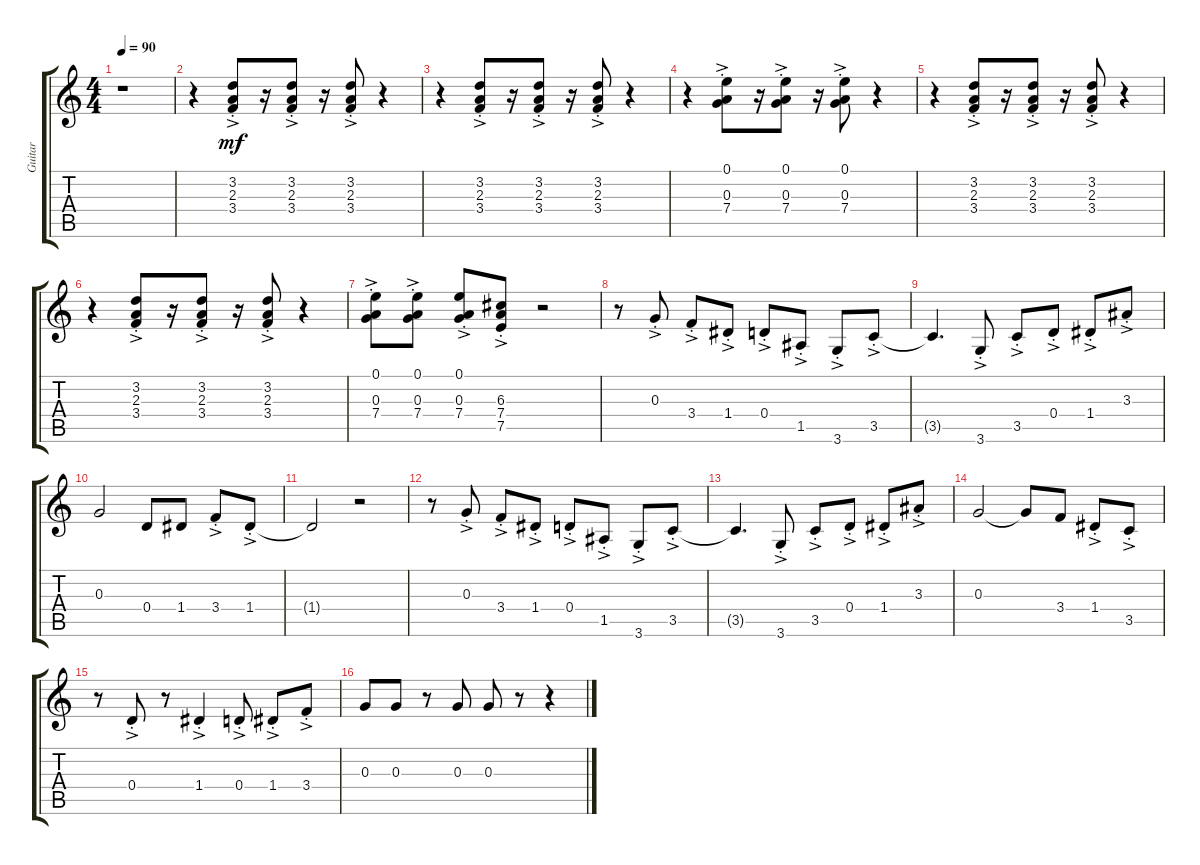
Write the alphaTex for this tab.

\track ("Guitar" "Guitar") {instrument electricguitarclean}
\staff {score tabs}
\tuning (E4 B3 G3 D3 A2 E2) {hide}
\ts (4 4)
\tempo 90
\clef g2
\ks c
r.1{dy mf} |
r.4 (3.2{ac st} 2.3{ac st} 3.4{ac st}).8 r.16 (3.2{ac st} 2.3{ac st} 3.4{ac st}).8 r.16 (3.2{ac st} 2.3{ac st} 3.4{ac st}).8 r.4 |
r.4 (3.2{ac st} 2.3{ac st} 3.4{ac st}).8 r.16 (3.2{ac st} 2.3{ac st} 3.4{ac st}).8 r.16 (3.2{ac st} 2.3{ac st} 3.4{ac st}).8 r.4 |
r.4 (0.1{ac st} 0.3{ac st} 7.4{ac st}).8 r.16 (0.1{ac st} 0.3{ac st} 7.4{ac st}).8 r.16 (0.1{ac st} 0.3{ac st} 7.4{ac st}).8 r.4 |
r.4 (3.2{ac st} 2.3{ac st} 3.4{ac st}).8 r.16 (3.2{ac st} 2.3{ac st} 3.4{ac st}).8 r.16 (3.2{ac st} 2.3{ac st} 3.4{ac st}).8 r.4 |
r.4 (3.2{ac st} 2.3{ac st} 3.4{ac st}).8 r.16 (3.2{ac st} 2.3{ac st} 3.4{ac st}).8 r.16 (3.2{ac st} 2.3{ac st} 3.4{ac st}).8 r.4 |
(0.1{ac st} 0.3{ac st} 7.4{ac st}).8 (0.1{ac st} 0.3{ac st} 7.4{ac st}).8 (0.1{ac st} 0.3{ac st} 7.4{ac st}).8 (6.3{ac st} 7.4{ac st} 7.5{ac st}).8 r.2 |
r.8 0.3{ac st}.8 3.4{ac st}.8 1.4{ac st}.8 0.4{ac st}.8 1.5{ac st}.8 3.6{ac st}.8 3.5{ac st}.8 |
3.5{t}.4{d} 3.6{ac st}.8 3.5{ac st}.8 0.4{ac st}.8 1.4{ac st}.8 3.3{ac st}.8 |
0.3.2 0.4.8 1.4.8 3.4{ac st}.8 1.4{ac st}.8 |
1.4{t}.2 r.2 |
r.8 0.3{ac st}.8 3.4{ac st}.8 1.4{ac st}.8 0.4{ac st}.8 1.5{ac st}.8 3.6{ac st}.8 3.5{ac st}.8 |
3.5{t}.4{d} 3.6{ac st}.8 3.5{ac st}.8 0.4{ac st}.8 1.4{ac st}.8 3.3{ac st}.8 |
0.3.2 0.3{t}.8 3.4.8 1.4{ac st}.8 3.5{ac st}.8 |
r.8 0.4{ac st}.8 r.8 1.4{ac st}.4 0.4{ac st}.8 1.4{ac st}.8 3.4{ac st}.8 |
0.3.8 0.3.8 r.8 0.3.8 0.3.8 r.8 r.4
